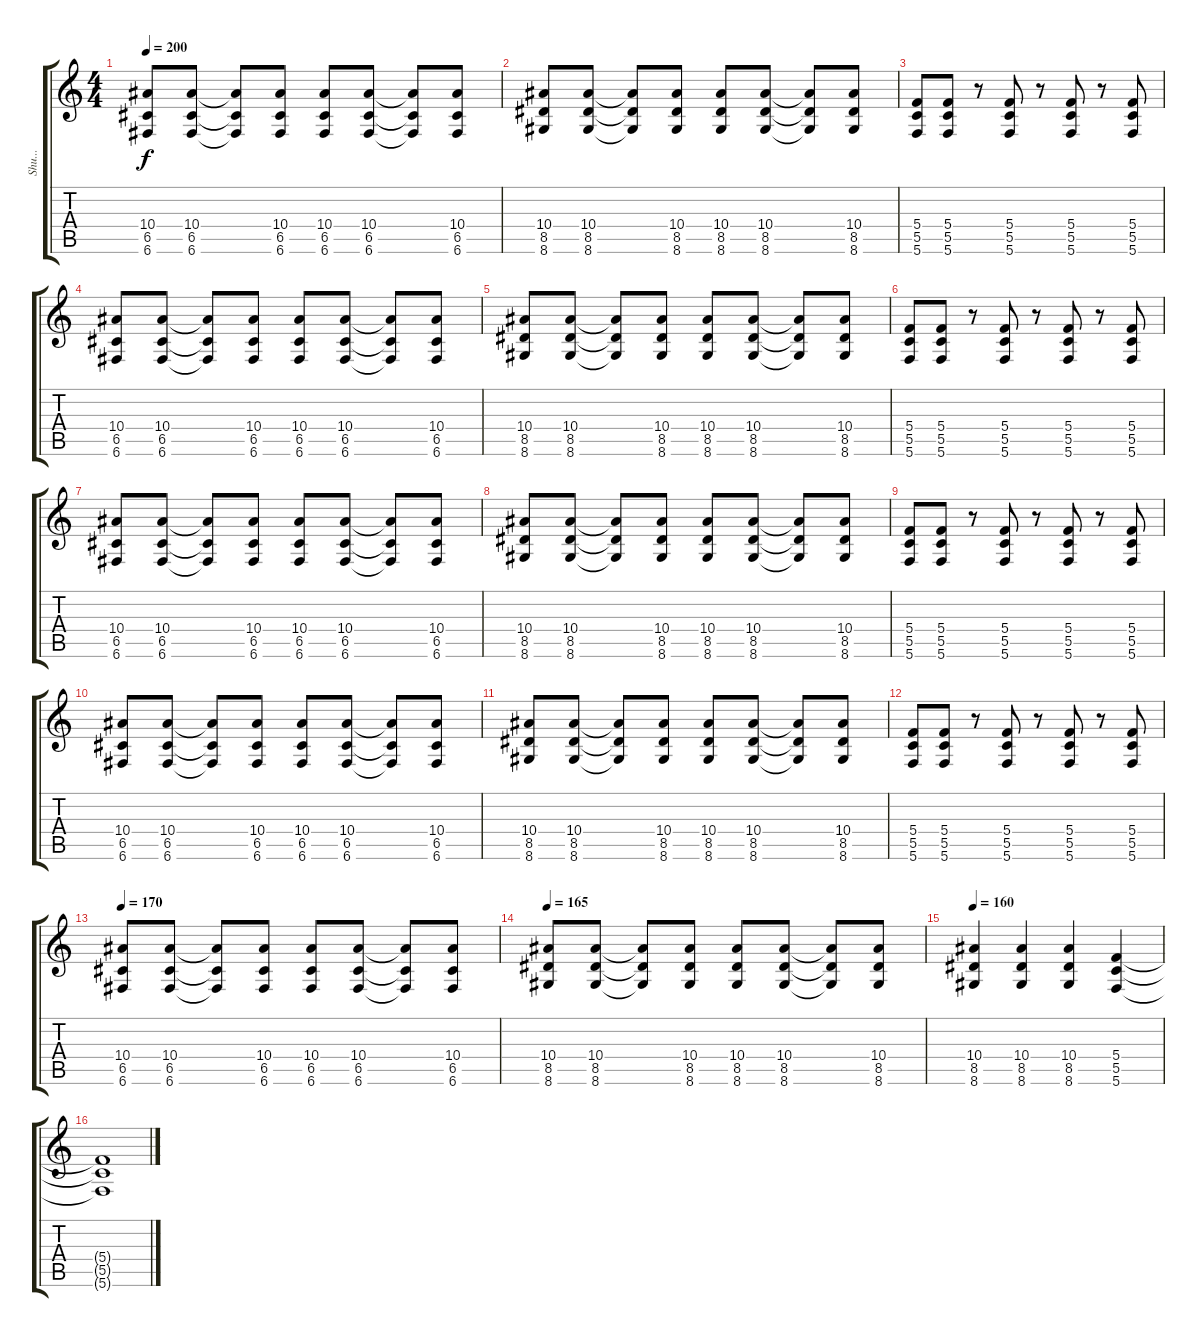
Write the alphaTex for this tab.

\track ("Shu..." "Shu...") {instrument distortionguitar}
\staff {score tabs}
\tuning (D4 A3 F3 C3 G2 C2) {hide}
\ts (4 4)
\tempo 200
\clef g2
\ks c
(10.4 6.5 6.6).8{dy f} (10.4 6.5 6.6).8 (10.4{t} 6.5{t} 6.6{t}).8 (10.4 6.5 6.6).8 (10.4 6.5 6.6).8 (10.4 6.5 6.6).8 (10.4{t} 6.5{t} 6.6{t}).8 (10.4 6.5 6.6).8 |
(10.4 8.5 8.6).8 (10.4 8.5 8.6).8 (10.4{t} 8.5{t} 8.6{t}).8 (10.4 8.5 8.6).8 (10.4 8.5 8.6).8 (10.4 8.5 8.6).8 (10.4{t} 8.5{t} 8.6{t}).8 (10.4 8.5 8.6).8 |
(5.4 5.5 5.6).8 (5.4 5.5 5.6).8 r.8 (5.4 5.5 5.6).8 r.8 (5.4 5.5 5.6).8 r.8 (5.4 5.5 5.6).8 |
(10.4 6.5 6.6).8 (10.4 6.5 6.6).8 (10.4{t} 6.5{t} 6.6{t}).8 (10.4 6.5 6.6).8 (10.4 6.5 6.6).8 (10.4 6.5 6.6).8 (10.4{t} 6.5{t} 6.6{t}).8 (10.4 6.5 6.6).8 |
(10.4 8.5 8.6).8 (10.4 8.5 8.6).8 (10.4{t} 8.5{t} 8.6{t}).8 (10.4 8.5 8.6).8 (10.4 8.5 8.6).8 (10.4 8.5 8.6).8 (10.4{t} 8.5{t} 8.6{t}).8 (10.4 8.5 8.6).8 |
(5.4 5.5 5.6).8 (5.4 5.5 5.6).8 r.8 (5.4 5.5 5.6).8 r.8 (5.4 5.5 5.6).8 r.8 (5.4 5.5 5.6).8 |
(10.4 6.5 6.6).8 (10.4 6.5 6.6).8 (10.4{t} 6.5{t} 6.6{t}).8 (10.4 6.5 6.6).8 (10.4 6.5 6.6).8 (10.4 6.5 6.6).8 (10.4{t} 6.5{t} 6.6{t}).8 (10.4 6.5 6.6).8 |
(10.4 8.5 8.6).8 (10.4 8.5 8.6).8 (10.4{t} 8.5{t} 8.6{t}).8 (10.4 8.5 8.6).8 (10.4 8.5 8.6).8 (10.4 8.5 8.6).8 (10.4{t} 8.5{t} 8.6{t}).8 (10.4 8.5 8.6).8 |
(5.4 5.5 5.6).8 (5.4 5.5 5.6).8 r.8 (5.4 5.5 5.6).8 r.8 (5.4 5.5 5.6).8 r.8 (5.4 5.5 5.6).8 |
(10.4 6.5 6.6).8 (10.4 6.5 6.6).8 (10.4{t} 6.5{t} 6.6{t}).8 (10.4 6.5 6.6).8 (10.4 6.5 6.6).8 (10.4 6.5 6.6).8 (10.4{t} 6.5{t} 6.6{t}).8 (10.4 6.5 6.6).8 |
(10.4 8.5 8.6).8 (10.4 8.5 8.6).8 (10.4{t} 8.5{t} 8.6{t}).8 (10.4 8.5 8.6).8 (10.4 8.5 8.6).8 (10.4 8.5 8.6).8 (10.4{t} 8.5{t} 8.6{t}).8 (10.4 8.5 8.6).8 |
(5.4 5.5 5.6).8 (5.4 5.5 5.6).8 r.8 (5.4 5.5 5.6).8 r.8 (5.4 5.5 5.6).8 r.8 (5.4 5.5 5.6).8 |
\tempo 170
(10.4 6.5 6.6).8 (10.4 6.5 6.6).8 (10.4{t} 6.5{t} 6.6{t}).8 (10.4 6.5 6.6).8 (10.4 6.5 6.6).8 (10.4 6.5 6.6).8 (10.4{t} 6.5{t} 6.6{t}).8 (10.4 6.5 6.6).8 |
\tempo 165
(10.4 8.5 8.6).8 (10.4 8.5 8.6).8 (10.4{t} 8.5{t} 8.6{t}).8 (10.4 8.5 8.6).8 (10.4 8.5 8.6).8 (10.4 8.5 8.6).8 (10.4{t} 8.5{t} 8.6{t}).8 (10.4 8.5 8.6).8 |
\tempo 160
(10.4 8.5 8.6).4 (10.4 8.5 8.6).4 (10.4 8.5 8.6).4 (5.4 5.5 5.6).4 |
(5.4{t} 5.5{t} 5.6{t}).1
